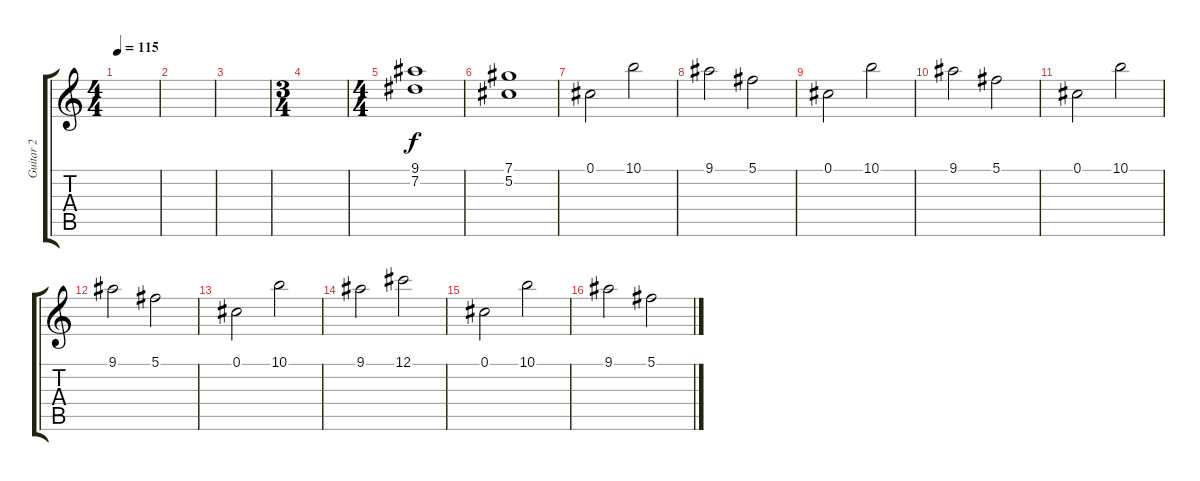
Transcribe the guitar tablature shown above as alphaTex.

\track ("Guitar 2" "Guitar 2") {instrument distortionguitar}
\staff {score tabs}
\tuning (Db4 Ab3 E3 B2 Gb2 Db2) {hide}
\ts (4 4)
\tempo 115
\clef g2
\ks c
|
|
|
\ts (3 4)
|
\ts (4 4)
(9.1 7.2).1 |
(7.1 5.2).1 |
0.1.2 10.1.2 |
9.1.2 5.1.2 |
0.1.2 10.1.2 |
9.1.2 5.1.2 |
0.1.2 10.1.2 |
9.1.2 5.1.2 |
0.1.2 10.1.2 |
9.1.2 12.1.2 |
0.1.2 10.1.2 |
9.1.2 5.1.2
